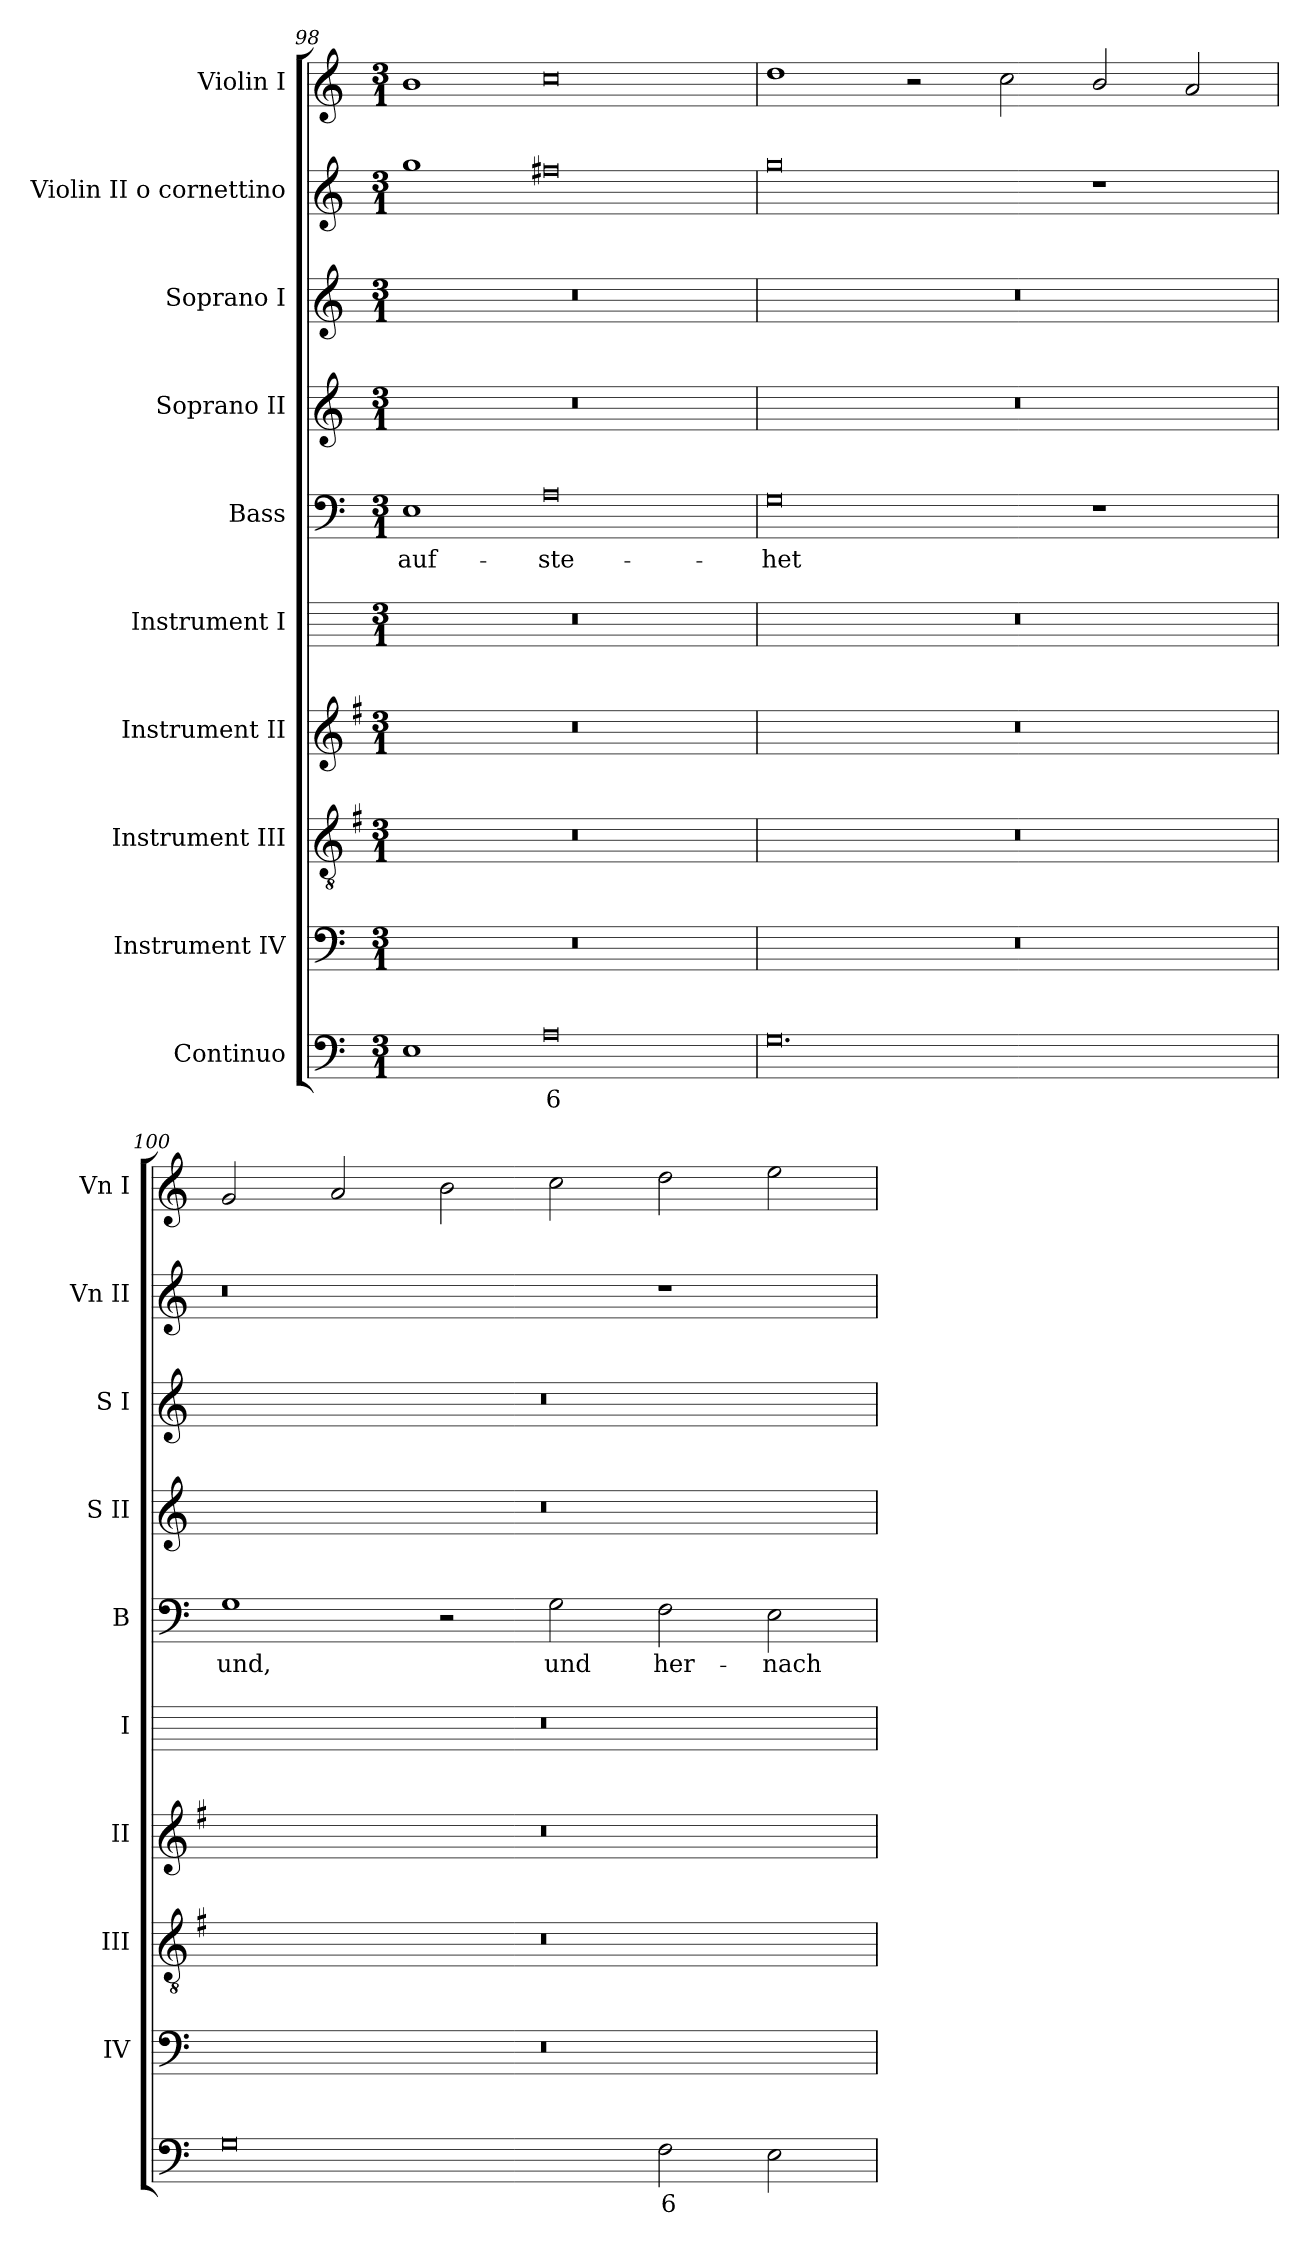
**kern	**text	**kern	**kern	**kern	**kern	**kern	**text	**kern	**kern	**kern	**kern
*part10	*part10	*part9	*part8	*part7	*part6	*part5	*part5	*part4	*part3	*part2	*part1
*staff10	*staff10	*staff9	*staff8	*staff7	*staff6	*staff5	*staff5	*staff4	*staff3	*staff2	*staff1
*I"Continuo	*	*I"Instrument IV	*I"Instrument III	*I"Instrument II	*I"Instrument I	*I"Bass	*	*I"Soprano II	*I"Soprano I	*I"Violin II o cornettino	*I"Violin I
*	*	*I'IV	*I'III	*I'II	*I'I	*I'B	*	*I'S II	*I'S I	*I'Vn II	*I'Vn I
*clefF4	*	*clefF4	*clefGv2	*clefG2	*	*clefF4	*	*clefG2	*clefG2	*clefG2	*clefG2
*	*	*	*ITrd4c7	*ITrd4c7	*ITrd4c7	*	*	*	*	*	*
*k[]	*	*k[]	*k[]	*k[]	*	*k[]	*	*k[]	*k[]	*k[]	*k[]
*C:	*	*C:	*C:	*C:	*	*C:	*	*C:	*C:	*C:	*C:
*M3/1	*	*M3/1	*M3/1	*M3/1	*M3/1	*M3/1	*	*M3/1	*M3/1	*M3/1	*M3/1
=98	=98	=98	=98	=98	=98	=98	=98	=98	=98	=98	=98
!	!	!	!	!	!	!	!LO:LY:b	!	!	!	!
1E	.	0.r	0.r	0.r	0.r	1E	auf-	0.r	0.r	1gg	1b
!	!LO:LY:b	!	!	!	!	!	!LO:LY:b	!	!	!	!
0A	6	.	.	.	.	0A	-ste-	.	.	0ff#X	0cc
=99	=99	=99	=99	=99	=99	=99	=99	=99	=99	=99	=99
!	!	!	!	!	!	!	!LO:LY:b	!	!	!	!
0.G	.	0.r	0.r	0.r	0.r	0G	-het	0.r	0.r	0gg	1dd
.	.	.	.	.	.	.	.	.	.	.	2r
.	.	.	.	.	.	.	.	.	.	.	2cc
.	.	.	.	.	.	1r	.	.	.	1r	2b/
.	.	.	.	.	.	.	.	.	.	.	2a
=100	=100	=100	=100	=100	=100	=100	=100	=100	=100	=100	=100
!	!	!	!	!	!	!	!LO:LY:b	!	!	!	!
0G	.	0.r	0.r	0.r	0.r	1G	und,	0.r	0.r	0r	2g
.	.	.	.	.	.	.	.	.	.	.	2a
.	.	.	.	.	.	2r	.	.	.	.	2b
!	!	!	!	!	!	!	!LO:LY:b	!	!	!	!
.	.	.	.	.	.	2G	und	.	.	.	2cc
!	!LO:LY:b	!	!	!	!	!	!LO:LY:b	!	!	!	!
2F	6	.	.	.	.	2F	her-	.	.	1r	2dd
!	!	!	!	!	!	!	!LO:LY:b	!	!	!	!
2E	.	.	.	.	.	2E	-nach	.	.	.	2ee
=	=	=	=	=	=	=	=	=	=	=	=
*-	*-	*-	*-	*-	*-	*-	*-	*-	*-	*-	*-
